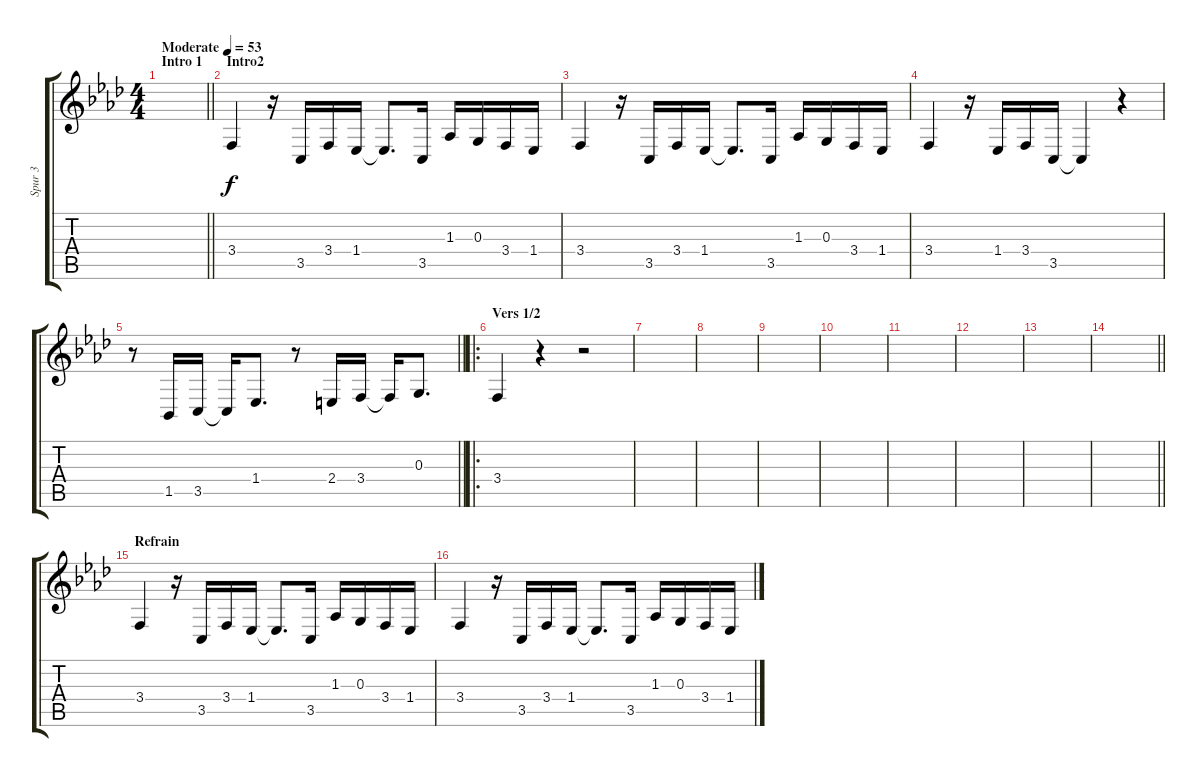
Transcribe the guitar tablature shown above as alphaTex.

\track ("Spur 3" "Spur 3") {instrument stringensemble2}
\staff {score tabs}
\tuning (E4 B3 G3 D3 A2 E2) {hide}
\ts (4 4)
\section ("" "Intro 1")
\tempo (53 "Moderate")
\clef g2
\barLineRight lightlight
\ks ab
|
\section ("" "Intro2")
3.4.4 r.16 3.5.16 3.4.16 1.4.16 1.4{t}.8{d} 3.5.16 1.3.16 0.3.16 3.4.16 1.4.16 |
3.4.4 r.16 3.5.16 3.4.16 1.4.16 1.4{t}.8{d} 3.5.16 1.3.16 0.3.16 3.4.16 1.4.16 |
3.4.4 r.16 1.4.16 3.4.16 3.5.16 3.5{t}.4 r.4 |
\barLineRight lightlight
r.8 1.5.16 3.5.16 3.5{t}.16 1.4.8{d} r.8 2.4.16 3.4.16 3.4{t}.16 0.3.8{d} |
\ro
\section ("" "Vers 1/2")
3.4.4 r.4 r.2 |
|
|
|
|
|
|
|
\barLineRight lightlight
|
\section ("" "Refrain")
3.4.4{volume 9} r.16 3.5.16 3.4.16 1.4.16 1.4{t}.8{d} 3.5.16 1.3.16 0.3.16 3.4.16 1.4.16 |
3.4.4 r.16 3.5.16 3.4.16 1.4.16 1.4{t}.8{d} 3.5.16 1.3.16 0.3.16 3.4.16 1.4.16
